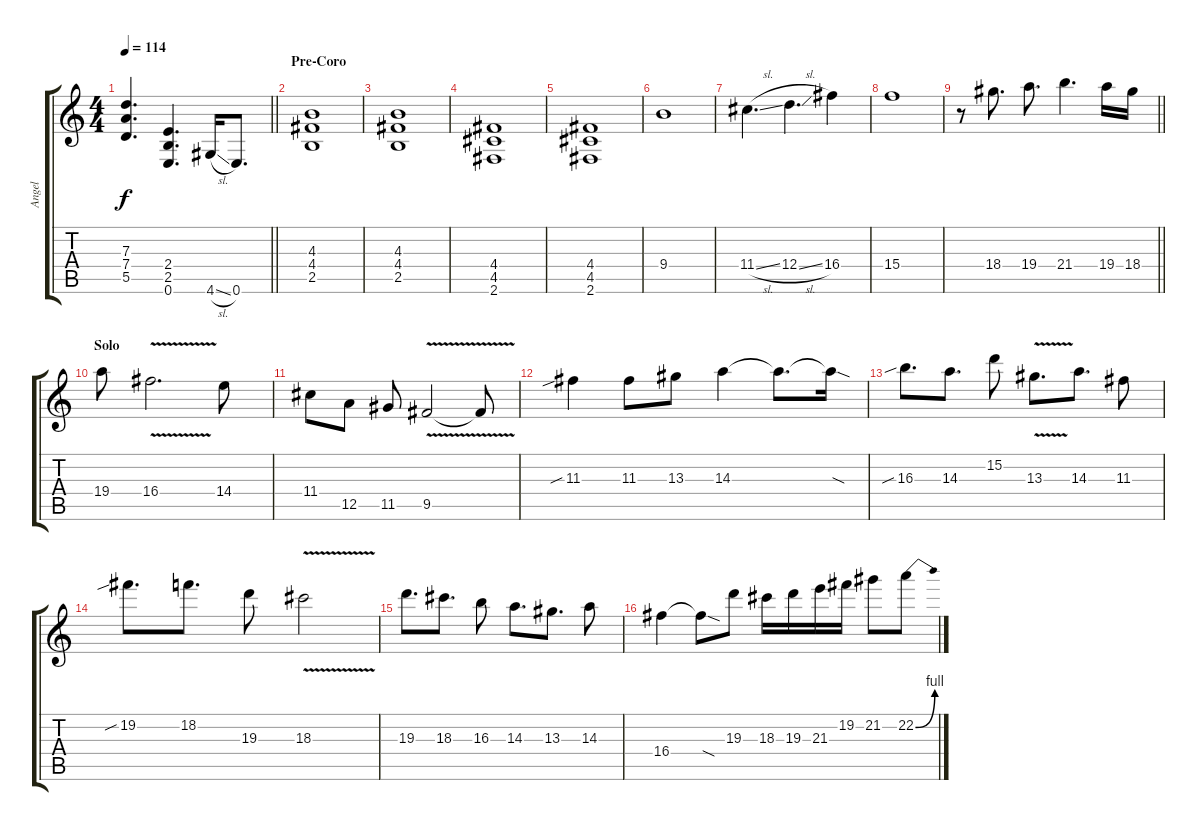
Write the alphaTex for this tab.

\track ("Angel" "Angel") {instrument distortionguitar}
\staff {score tabs}
\tuning (E4 B3 G3 D3 A2 E2) {hide}
\ts (4 4)
\tempo 114
\clef g2
\barLineRight lightlight
\ks c
(7.3 7.4 5.5).4{d dy f} (2.4 2.5 0.6).4{d} 4.6{sl}.16 0.6.8{d} |
\section ("" "Pre-Coro")
(4.3 4.4 2.5).1 |
(4.3 4.4 2.5).1 |
(4.4 4.5 2.6).1 |
(4.4 4.5 2.6).1 |
9.4.1 |
11.4{sl}.4{d} 12.4{sl}.4{d} 16.4.4 |
15.4.1 |
\barLineRight lightlight
r.8 18.4.8{d} 19.4.8{d} 21.4.4{d} 19.4.16 18.4.16 |
\section ("" "Solo")
19.4.8 16.4{v}.2{d} 14.4.8 |
11.4.8 12.5.8 11.5.8 9.5{v}.2 9.5{t}.8 |
11.3{sib}.4 11.3.8 13.3.8 14.3.4 14.3{t}.8{d} 14.3{sod t}.16 |
16.3{sib}.8{d} 14.3.8{d} 15.2.8 13.3{v}.8{d} 14.3.8{d} 11.3.8 |
19.2{sib}.8{d} 18.2.8{d} 19.3.8 18.3{v}.2 |
19.3.8{d} 18.3.8{d} 16.3.8 14.3.8{d} 13.3.8{d} 14.3.8 |
16.4.4 16.4{sod t}.8 19.3.8 18.3.16 19.3.16 21.3.16 19.2.16 21.2.8 22.2{be (bend 0 0 60 4)}.8
